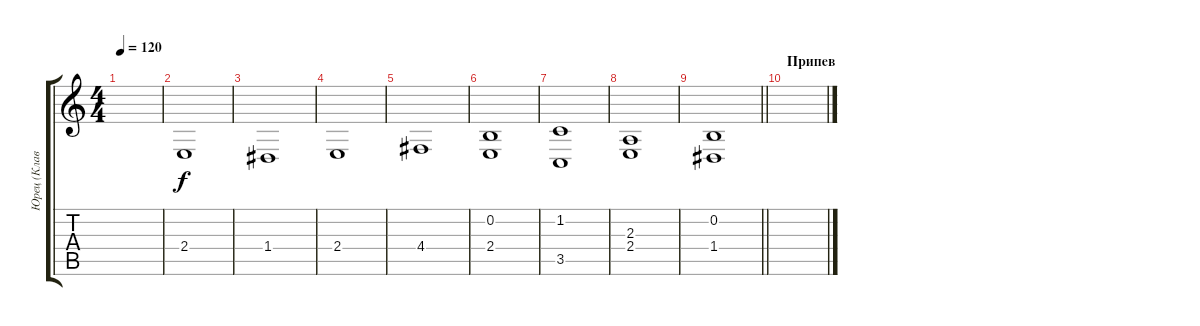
\track ("Юрец (Клавишник)" "Юрец (Клав") {instrument stringensemble1}
\staff {score tabs}
\tuning (E4 B3 G3 D3 A2 E2) {hide}
\ts (4 4)
\tempo 120
\clef g2
\ks c
|
2.4.1 |
1.4.1 |
2.4.1 |
4.4.1 |
(0.2 2.4).1 |
(1.2 3.5).1 |
(2.3 2.4).1 |
\barLineRight lightlight
(0.2 1.4).1 |
\section ("" "Припев")
